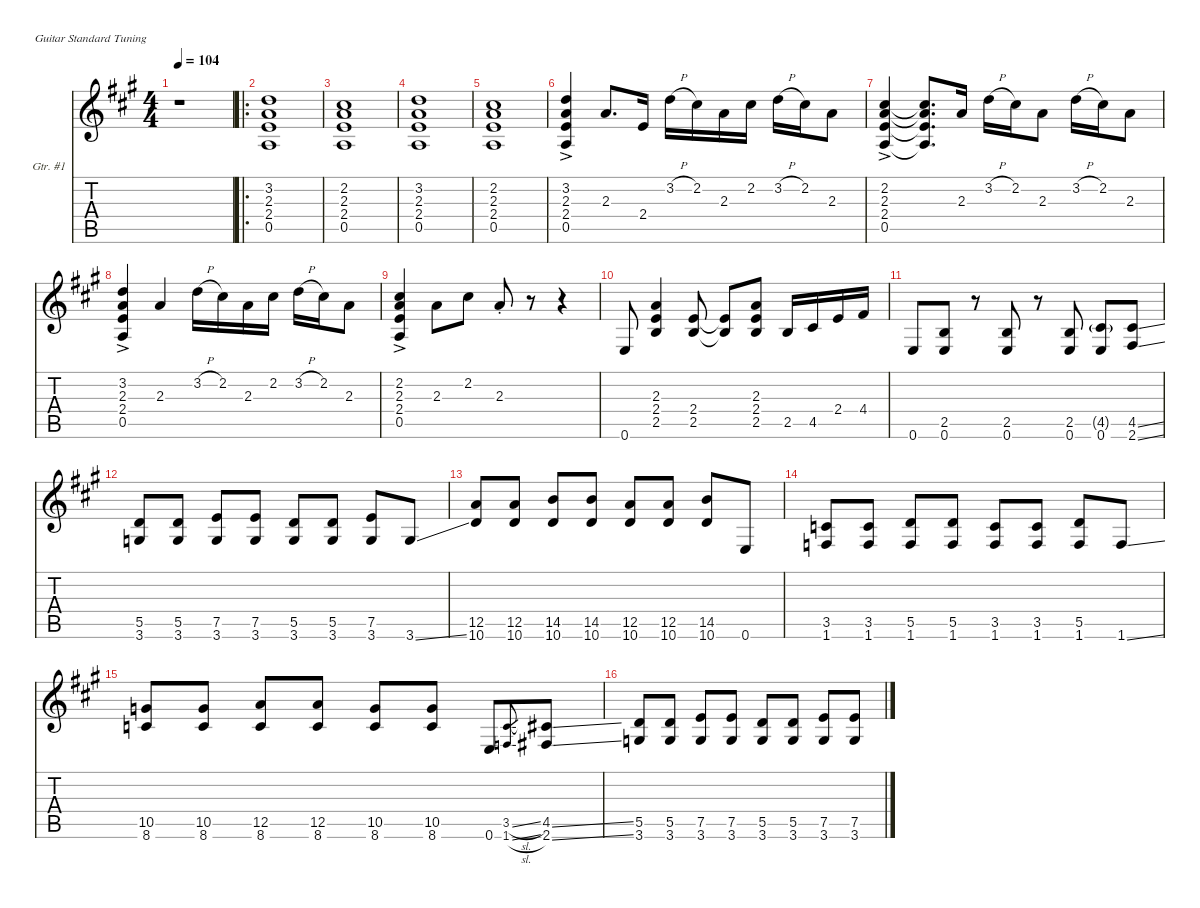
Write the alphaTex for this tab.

\defaultSystemsLayout 1
\hideDynamics
\bracketExtendMode nobrackets
\firstSystemTrackNameOrientation horizontal
\otherSystemsTrackNameOrientation horizontal
\track ("Overdriven Guitar #1" "Gtr. #1") {instrument overdrivenguitar}
\staff {score tabs}
\tuning (E4 B3 G3 D3 A2 E2)
\ts (4 4)
\tempo 104
\clef g2
\ks a
r.1{dy mf instrument overdrivenguitar beam Down} |
\ro
(3.2{acc forcenatural} 2.3{acc forcenatural} 2.4{acc forcenatural} 0.5{acc forcenatural}).1{beam Up} |
(0.5{acc forcenatural} 2.4{acc forcenatural} 2.3{acc forcenatural} 2.2{acc #}).1{beam Up} |
(3.2{acc forcenatural} 2.3{acc forcenatural} 2.4{acc forcenatural} 0.5{acc forcenatural}).1{beam Up} |
(0.5{acc forcenatural} 2.4{acc forcenatural} 2.3{acc forcenatural} 2.2{acc #}).1{beam Up} |
(3.2{acc forcenatural} 2.3{acc forcenatural} 2.4{acc forcenatural} 0.5{ac acc forcenatural}).4{beam Up} 2.3{acc forcenatural}.8{d beam Up} 2.4{acc forcenatural}.16{beam Up} 3.2{h acc forcenatural}.16{beam Down} 2.2{acc #}.16{beam Down} 2.3{acc forcenatural}.16{beam Down} 2.2{acc #}.16{beam Down} 3.2{h acc forcenatural}.16{beam Down} 2.2{acc #}.16{beam Down} 2.3{acc forcenatural}.8{beam Down} |
(2.2{acc #} 2.3{acc forcenatural} 2.4{acc forcenatural} 0.5{ac acc forcenatural}).4{beam Up} (0.5{t acc forcenatural} 2.4{t acc forcenatural} 2.3{t acc forcenatural} 2.2{t acc #}).8{d beam Up} 2.3{acc forcenatural}.16{beam Up} 3.2{h acc forcenatural}.16{beam Down} 2.2{acc #}.16{beam Down} 2.3{acc forcenatural}.8{beam Down} 3.2{h acc forcenatural}.16{beam Down} 2.2{acc #}.16{beam Down} 2.3{acc forcenatural}.8{beam Down} |
(3.2{acc forcenatural} 2.3{acc forcenatural} 2.4{acc forcenatural} 0.5{ac acc forcenatural}).4{beam Up} 2.3{acc forcenatural}.4{beam Up} 3.2{h acc forcenatural}.16{beam Down} 2.2{acc #}.16{beam Down} 2.3{acc forcenatural}.16{beam Down} 2.2{acc #}.16{beam Down} 3.2{h acc forcenatural}.16{beam Down} 2.2{acc #}.16{beam Down} 2.3{acc forcenatural}.8{beam Down} |
(2.2{acc #} 2.3{acc forcenatural} 2.4{acc forcenatural} 0.5{ac acc forcenatural}).4{beam Up} 2.3{acc forcenatural}.8{beam Down} 2.2{acc #}.8{beam Down} 2.3{st acc forcenatural}.8{beam Up} r.8{beam Up} r.4{beam Up} |
0.6{acc forcenatural}.8{beam Up} (2.5{acc forcenatural} 2.4{acc forcenatural} 2.3{acc forcenatural}).4{beam Up} (2.4{acc forcenatural} 2.5{acc forcenatural}).8{beam Up} (2.5{t acc forcenatural} 2.4{t acc forcenatural}).8{beam Up} (2.5{acc forcenatural} 2.4{acc forcenatural} 2.3{acc forcenatural}).8{beam Up} 2.5{acc forcenatural}.16{beam Up} 4.5{acc #}.16{beam Up} 2.4{acc forcenatural}.16{beam Up} 4.4{acc #}.16{beam Up} |
0.6{acc forcenatural}.8{beam Up} (0.6{acc forcenatural} 2.5{acc forcenatural}).8{beam Up} r.8{beam Up} (2.5{acc forcenatural} 0.6{acc forcenatural}).8{beam Up} r.8{beam Up} (2.5{acc forcenatural} 0.6{acc forcenatural}).8{beam Up} (0.6{acc forcenatural} 4.5{g acc #}).8{beam Up} (4.5{ss acc #} 2.6{ss acc #}).8{beam Up} |
(3.6{acc forcenatural} 5.5{acc forcenatural}).8{beam Up} (5.5{acc forcenatural} 3.6{acc forcenatural}).8{beam Up} (3.6{acc forcenatural} 7.5{acc forcenatural}).8{beam Up} (7.5{acc forcenatural} 3.6{acc forcenatural}).8{beam Up} (3.6{acc forcenatural} 5.5{acc forcenatural}).8{beam Up} (5.5{acc forcenatural} 3.6{acc forcenatural}).8{beam Up} (3.6{acc forcenatural} 7.5{acc forcenatural}).8{beam Up} 3.6{ss acc forcenatural}.8{beam Up} |
(10.6{acc forcenatural} 12.5{acc forcenatural}).8{beam Up} (12.5{acc forcenatural} 10.6{acc forcenatural}).8{beam Up} (10.6{acc forcenatural} 14.5{acc forcenatural}).8{beam Up} (14.5{acc forcenatural} 10.6{acc forcenatural}).8{beam Up} (10.6{acc forcenatural} 12.5{acc forcenatural}).8{beam Up} (12.5{acc forcenatural} 10.6{acc forcenatural}).8{beam Up} (10.6{acc forcenatural} 14.5{acc forcenatural}).8{beam Up} 0.6{acc forcenatural}.8{beam Up} |
(3.5{acc forcenatural} 1.6{acc forcenatural}).8{beam Up} (1.6{acc forcenatural} 3.5{acc forcenatural}).8{beam Up} (1.6{acc forcenatural} 5.5{acc forcenatural}).8{beam Up} (5.5{acc forcenatural} 1.6{acc forcenatural}).8{beam Up} (1.6{acc forcenatural} 3.5{acc forcenatural}).8{beam Up} (3.5{acc forcenatural} 1.6{acc forcenatural}).8{beam Up} (5.5{acc forcenatural} 1.6{acc forcenatural}).8{beam Up} 1.6{ss acc forcenatural}.8{beam Up} |
(8.6{acc forcenatural} 10.5{acc forcenatural}).8{beam Up} (10.5{acc forcenatural} 8.6{acc forcenatural}).8{beam Up} (8.6{acc forcenatural} 12.5{acc forcenatural}).8{beam Up} (12.5{acc forcenatural} 8.6{acc forcenatural}).8{beam Up} (8.6{acc forcenatural} 10.5{acc forcenatural}).8{beam Up} (8.6{acc forcenatural} 10.5{acc forcenatural}).8{beam Up} 0.6{acc forcenatural}.8{beam Up} (1.6{sl acc forcenatural} 3.5{sl acc forcenatural}).8{gr beam Up} (4.5{ss acc #} 2.6{ss acc #}).8{beam Up} |
(5.5{acc forcenatural} 3.6{acc forcenatural}).8{beam Up} (3.6{acc forcenatural} 5.5{acc forcenatural}).8{beam Up} (3.6{acc forcenatural} 7.5{acc forcenatural}).8{beam Up} (7.5{acc forcenatural} 3.6{acc forcenatural}).8{beam Up} (5.5{acc forcenatural} 3.6{acc forcenatural}).8{beam Up} (5.5{acc forcenatural} 3.6{acc forcenatural}).8{beam Up} (7.5{acc forcenatural} 3.6{acc forcenatural}).8{beam Up} (7.5{acc forcenatural} 3.6{acc forcenatural}).8{beam Up}
